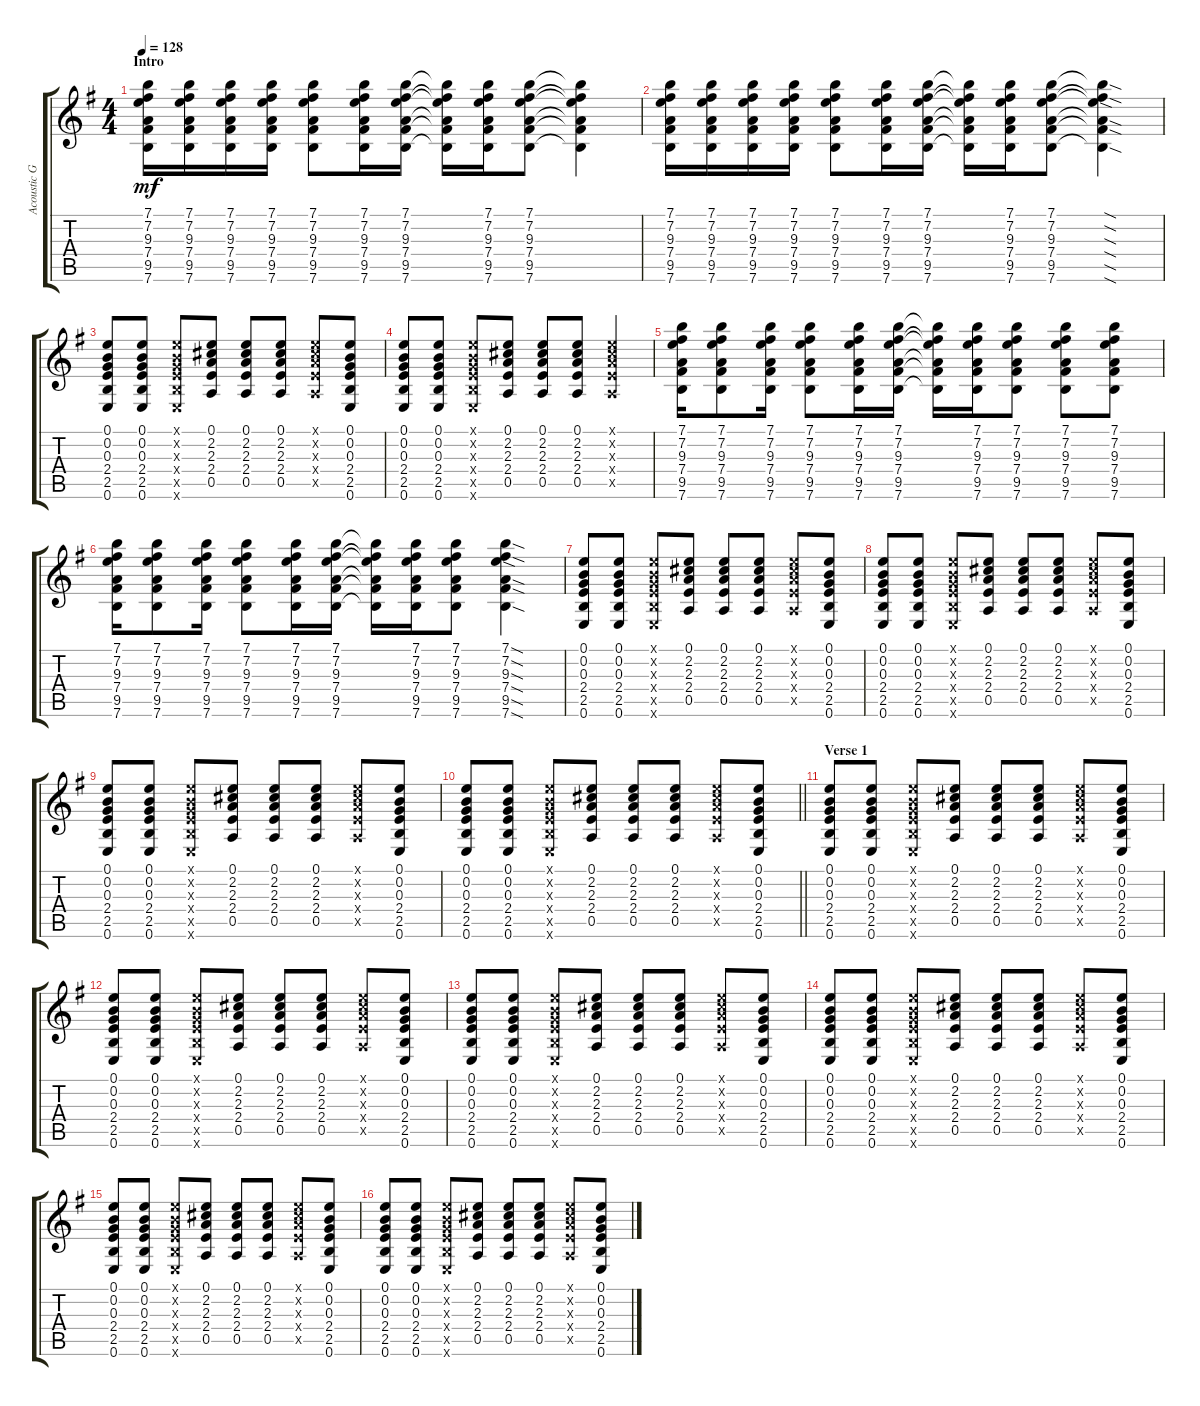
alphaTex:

\track ("Acoustic Guitar" "Acoustic G") {instrument acousticguitarsteel}
\staff {score tabs}
\tuning (E4 B3 G3 D3 A2 E2) {hide}
\ts (4 4)
\section ("" "Intro")
\tempo 128
\clef g2
\ks g
(7.1 7.2 9.3 7.4 9.5 7.6).16{dy mf instrument acousticguitarsteel} (7.1 7.2 9.3 7.4 9.5 7.6).16 (7.1 7.2 9.3 7.4 9.5 7.6).16 (7.1 7.2 9.3 7.4 9.5 7.6).16 (7.1 7.2 9.3 7.4 9.5 7.6).8 (7.1 7.2 9.3 7.4 9.5 7.6).16 (7.1 7.2 9.3 7.4 9.5 7.6).16 (7.1{t} 7.2{t} 9.3{t} 7.4{t} 9.5{t} 7.6{t}).16 (7.1 7.2 9.3 7.4 9.5 7.6).16 (7.1 7.2 9.3 7.4 9.5 7.6).8 (7.1{t} 7.2{t} 9.3{t} 7.4{t} 9.5{t} 7.6{t}).4 |
(7.1 7.2 9.3 7.4 9.5 7.6).16 (7.1 7.2 9.3 7.4 9.5 7.6).16 (7.1 7.2 9.3 7.4 9.5 7.6).16 (7.1 7.2 9.3 7.4 9.5 7.6).16 (7.1 7.2 9.3 7.4 9.5 7.6).8 (7.1 7.2 9.3 7.4 9.5 7.6).16 (7.1 7.2 9.3 7.4 9.5 7.6).16 (7.1{t} 7.2{t} 9.3{t} 7.4{t} 9.5{t} 7.6{t}).16 (7.1 7.2 9.3 7.4 9.5 7.6).16 (7.1 7.2 9.3 7.4 9.5 7.6).8 (7.1{sod t} 7.2{sod t} 9.3{sod t} 7.4{sod t} 9.5{sod t} 7.6{sod t}).4 |
(0.1 0.2 0.3 2.4 2.5 0.6).8 (0.1 0.2 0.3 2.4 2.5 0.6).8 (0.1{x} 0.2{x} 0.3{x} 2.4{x} 2.5{x} 0.6{x}).8 (0.1 2.2 2.3 2.4 0.5).8 (0.1 2.2 2.3 2.4 0.5).8 (0.1 2.2 2.3 2.4 0.5).8 (0.1{x} 2.2{x} 2.3{x} 2.4{x} 0.5{x}).8 (0.1 0.2 0.3 2.4 2.5 0.6).8 |
(0.1 0.2 0.3 2.4 2.5 0.6).8 (0.1 0.2 0.3 2.4 2.5 0.6).8 (0.1{x} 0.2{x} 0.3{x} 2.4{x} 2.5{x} 0.6{x}).8 (0.1 2.2 2.3 2.4 0.5).8 (0.1 2.2 2.3 2.4 0.5).8 (0.1 2.2 2.3 2.4 0.5).8 (0.1{x} 2.2{x} 2.3{x} 2.4{x} 0.5{x}).4 |
(7.1 7.2 9.3 7.4 9.5 7.6).16 (7.1 7.2 9.3 7.4 9.5 7.6).8 (7.1 7.2 9.3 7.4 9.5 7.6).16 (7.1 7.2 9.3 7.4 9.5 7.6).8 (7.1 7.2 9.3 7.4 9.5 7.6).16 (7.1 7.2 9.3 7.4 9.5 7.6).16 (7.1{t} 7.2{t} 9.3{t} 7.4{t} 9.5{t} 7.6{t}).16 (7.1 7.2 9.3 7.4 9.5 7.6).16 (7.1 7.2 9.3 7.4 9.5 7.6).8 (7.1 7.2 9.3 7.4 9.5 7.6).8 (7.1 7.2 9.3 7.4 9.5 7.6).8 |
(7.1 7.2 9.3 7.4 9.5 7.6).16 (7.1 7.2 9.3 7.4 9.5 7.6).8 (7.1 7.2 9.3 7.4 9.5 7.6).16 (7.1 7.2 9.3 7.4 9.5 7.6).8 (7.1 7.2 9.3 7.4 9.5 7.6).16 (7.1 7.2 9.3 7.4 9.5 7.6).16 (7.1{t} 7.2{t} 9.3{t} 7.4{t} 9.5{t} 7.6{t}).16 (7.1 7.2 9.3 7.4 9.5 7.6).16 (7.1 7.2 9.3 7.4 9.5 7.6).8 (7.1{sod} 7.2{sod} 9.3{sod} 7.4{sod} 9.5{sod} 7.6{sod}).4 |
(0.1 0.2 0.3 2.4 2.5 0.6).8 (0.1 0.2 0.3 2.4 2.5 0.6).8 (0.1{x} 0.2{x} 0.3{x} 2.4{x} 2.5{x} 0.6{x}).8 (0.1 2.2 2.3 2.4 0.5).8 (0.1 2.2 2.3 2.4 0.5).8 (0.1 2.2 2.3 2.4 0.5).8 (0.1{x} 2.2{x} 2.3{x} 2.4{x} 0.5{x}).8 (0.1 0.2 0.3 2.4 2.5 0.6).8 |
(0.1 0.2 0.3 2.4 2.5 0.6).8 (0.1 0.2 0.3 2.4 2.5 0.6).8 (0.1{x} 0.2{x} 0.3{x} 2.4{x} 2.5{x} 0.6{x}).8 (0.1 2.2 2.3 2.4 0.5).8 (0.1 2.2 2.3 2.4 0.5).8 (0.1 2.2 2.3 2.4 0.5).8 (0.1{x} 2.2{x} 2.3{x} 2.4{x} 0.5{x}).8 (0.1 0.2 0.3 2.4 2.5 0.6).8 |
(0.1 0.2 0.3 2.4 2.5 0.6).8 (0.1 0.2 0.3 2.4 2.5 0.6).8 (0.1{x} 0.2{x} 0.3{x} 2.4{x} 2.5{x} 0.6{x}).8 (0.1 2.2 2.3 2.4 0.5).8 (0.1 2.2 2.3 2.4 0.5).8 (0.1 2.2 2.3 2.4 0.5).8 (0.1{x} 2.2{x} 2.3{x} 2.4{x} 0.5{x}).8 (0.1 0.2 0.3 2.4 2.5 0.6).8 |
\barLineRight lightlight
(0.1 0.2 0.3 2.4 2.5 0.6).8 (0.1 0.2 0.3 2.4 2.5 0.6).8 (0.1{x} 0.2{x} 0.3{x} 2.4{x} 2.5{x} 0.6{x}).8 (0.1 2.2 2.3 2.4 0.5).8 (0.1 2.2 2.3 2.4 0.5).8 (0.1 2.2 2.3 2.4 0.5).8 (0.1{x} 2.2{x} 2.3{x} 2.4{x} 0.5{x}).8 (0.1 0.2 0.3 2.4 2.5 0.6).8 |
\section ("" "Verse 1")
(0.1 0.2 0.3 2.4 2.5 0.6).8 (0.1 0.2 0.3 2.4 2.5 0.6).8 (0.1{x} 0.2{x} 0.3{x} 2.4{x} 2.5{x} 0.6{x}).8 (0.1 2.2 2.3 2.4 0.5).8 (0.1 2.2 2.3 2.4 0.5).8 (0.1 2.2 2.3 2.4 0.5).8 (0.1{x} 2.2{x} 2.3{x} 2.4{x} 0.5{x}).8 (0.1 0.2 0.3 2.4 2.5 0.6).8 |
(0.1 0.2 0.3 2.4 2.5 0.6).8 (0.1 0.2 0.3 2.4 2.5 0.6).8 (0.1{x} 0.2{x} 0.3{x} 2.4{x} 2.5{x} 0.6{x}).8 (0.1 2.2 2.3 2.4 0.5).8 (0.1 2.2 2.3 2.4 0.5).8 (0.1 2.2 2.3 2.4 0.5).8 (0.1{x} 2.2{x} 2.3{x} 2.4{x} 0.5{x}).8 (0.1 0.2 0.3 2.4 2.5 0.6).8 |
(0.1 0.2 0.3 2.4 2.5 0.6).8 (0.1 0.2 0.3 2.4 2.5 0.6).8 (0.1{x} 0.2{x} 0.3{x} 2.4{x} 2.5{x} 0.6{x}).8 (0.1 2.2 2.3 2.4 0.5).8 (0.1 2.2 2.3 2.4 0.5).8 (0.1 2.2 2.3 2.4 0.5).8 (0.1{x} 2.2{x} 2.3{x} 2.4{x} 0.5{x}).8 (0.1 0.2 0.3 2.4 2.5 0.6).8 |
(0.1 0.2 0.3 2.4 2.5 0.6).8 (0.1 0.2 0.3 2.4 2.5 0.6).8 (0.1{x} 0.2{x} 0.3{x} 2.4{x} 2.5{x} 0.6{x}).8 (0.1 2.2 2.3 2.4 0.5).8 (0.1 2.2 2.3 2.4 0.5).8 (0.1 2.2 2.3 2.4 0.5).8 (0.1{x} 2.2{x} 2.3{x} 2.4{x} 0.5{x}).8 (0.1 0.2 0.3 2.4 2.5 0.6).8 |
(0.1 0.2 0.3 2.4 2.5 0.6).8 (0.1 0.2 0.3 2.4 2.5 0.6).8 (0.1{x} 0.2{x} 0.3{x} 2.4{x} 2.5{x} 0.6{x}).8 (0.1 2.2 2.3 2.4 0.5).8 (0.1 2.2 2.3 2.4 0.5).8 (0.1 2.2 2.3 2.4 0.5).8 (0.1{x} 2.2{x} 2.3{x} 2.4{x} 0.5{x}).8 (0.1 0.2 0.3 2.4 2.5 0.6).8 |
(0.1 0.2 0.3 2.4 2.5 0.6).8 (0.1 0.2 0.3 2.4 2.5 0.6).8 (0.1{x} 0.2{x} 0.3{x} 2.4{x} 2.5{x} 0.6{x}).8 (0.1 2.2 2.3 2.4 0.5).8 (0.1 2.2 2.3 2.4 0.5).8 (0.1 2.2 2.3 2.4 0.5).8 (0.1{x} 2.2{x} 2.3{x} 2.4{x} 0.5{x}).8 (0.1 0.2 0.3 2.4 2.5 0.6).8
